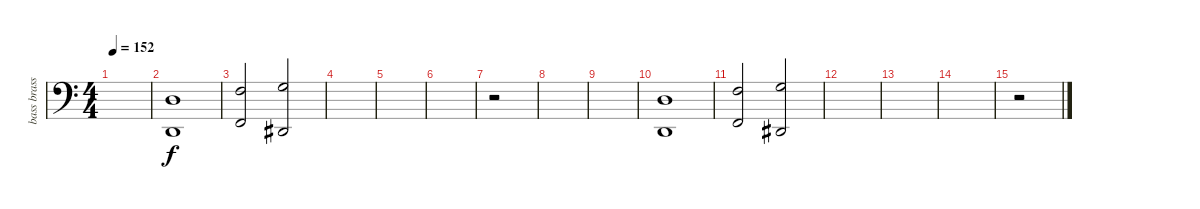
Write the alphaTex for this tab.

\track ("bass brass" "bass brass") {instrument brasssection}
\staff {score}
\tuning (G2 D2 A1 E1 B0) {hide}
\ts (4 4)
\tempo 152
\clef f4
\ks c
|
(7.1 0.2).1 |
(10.1 3.2).2 (12.1 1.2).2 |
|
|
|
r.2 |
|
|
(7.1 0.2).1 |
(10.1 3.2).2 (12.1 1.2).2 |
|
|
|
r.2
